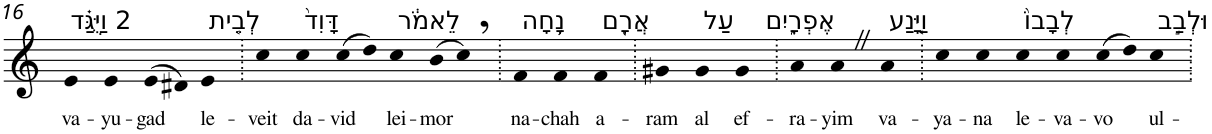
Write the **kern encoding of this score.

**kern	**text
*part1	*part1
*staff1	*staff1
*I"Piano	*
*I'Pno	*
!!LO:PB:g=z
*clefG2	*
*k[]	*
=16	=16
!LO:TX:a:t=2 וַיֻּגַּ֗ד	!
!	!LO:LY:b
4e	va-
!	!LO:LY:b
4e	-yu-
!	!LO:LY:b
(>8e	-gad
8d#X)	.
!LO:TX:a:t=לְבֵ֤ית	!
!	!LO:LY:b
4e	le-
=17.	=17.
!	!LO:LY:b
4cc	-veit
!LO:TX:a:t=דָּוִד֙	!
!	!LO:LY:b
4cc	da-
!	!LO:LY:b
(8cc	-vid
8dd)	.
!LO:TX:a:t=לֵאמֹ֔ר	!
!	!LO:LY:b
4cc	lei-
!	!LO:LY:b
(8b	-mor
8cc,)	.
=18.	=18.
!LO:TX:a:t=נָ֥חָה	!
!	!LO:LY:b
4f	na-
!	!LO:LY:b
4f	-chah
!LO:TX:a:t=אֲרָ֖ם	!
!	!LO:LY:b
4f	a-
=19.	=19.
!	!LO:LY:b
4g#X	-ram
!LO:TX:a:t=עַל	!
!	!LO:LY:b
4g#	al
!LO:TX:a:t=אֶפְרָ֑יִם	!
!	!LO:LY:b
4g#	ef-
=20.	=20.
!	!LO:LY:b
4a	-ra-
!	!LO:LY:b
4aZ	-yim
!LO:TX:a:t=וַיָּ֤נַע	!
!	!LO:LY:b
4a	va-
=21.	=21.
!	!LO:LY:b
4cc	-ya-
!	!LO:LY:b
4cc	-na
!LO:TX:a:t=לְבָבוֹ֙	!
!	!LO:LY:b
4cc	le-
!	!LO:LY:b
4cc	-va-
!	!LO:LY:b
(8cc	-vo
8dd)	.
!LO:TX:a:t=וּלְבַ֣ב	!
!	!LO:LY:b
4cc	ul-
=.	=.
*-	*-
